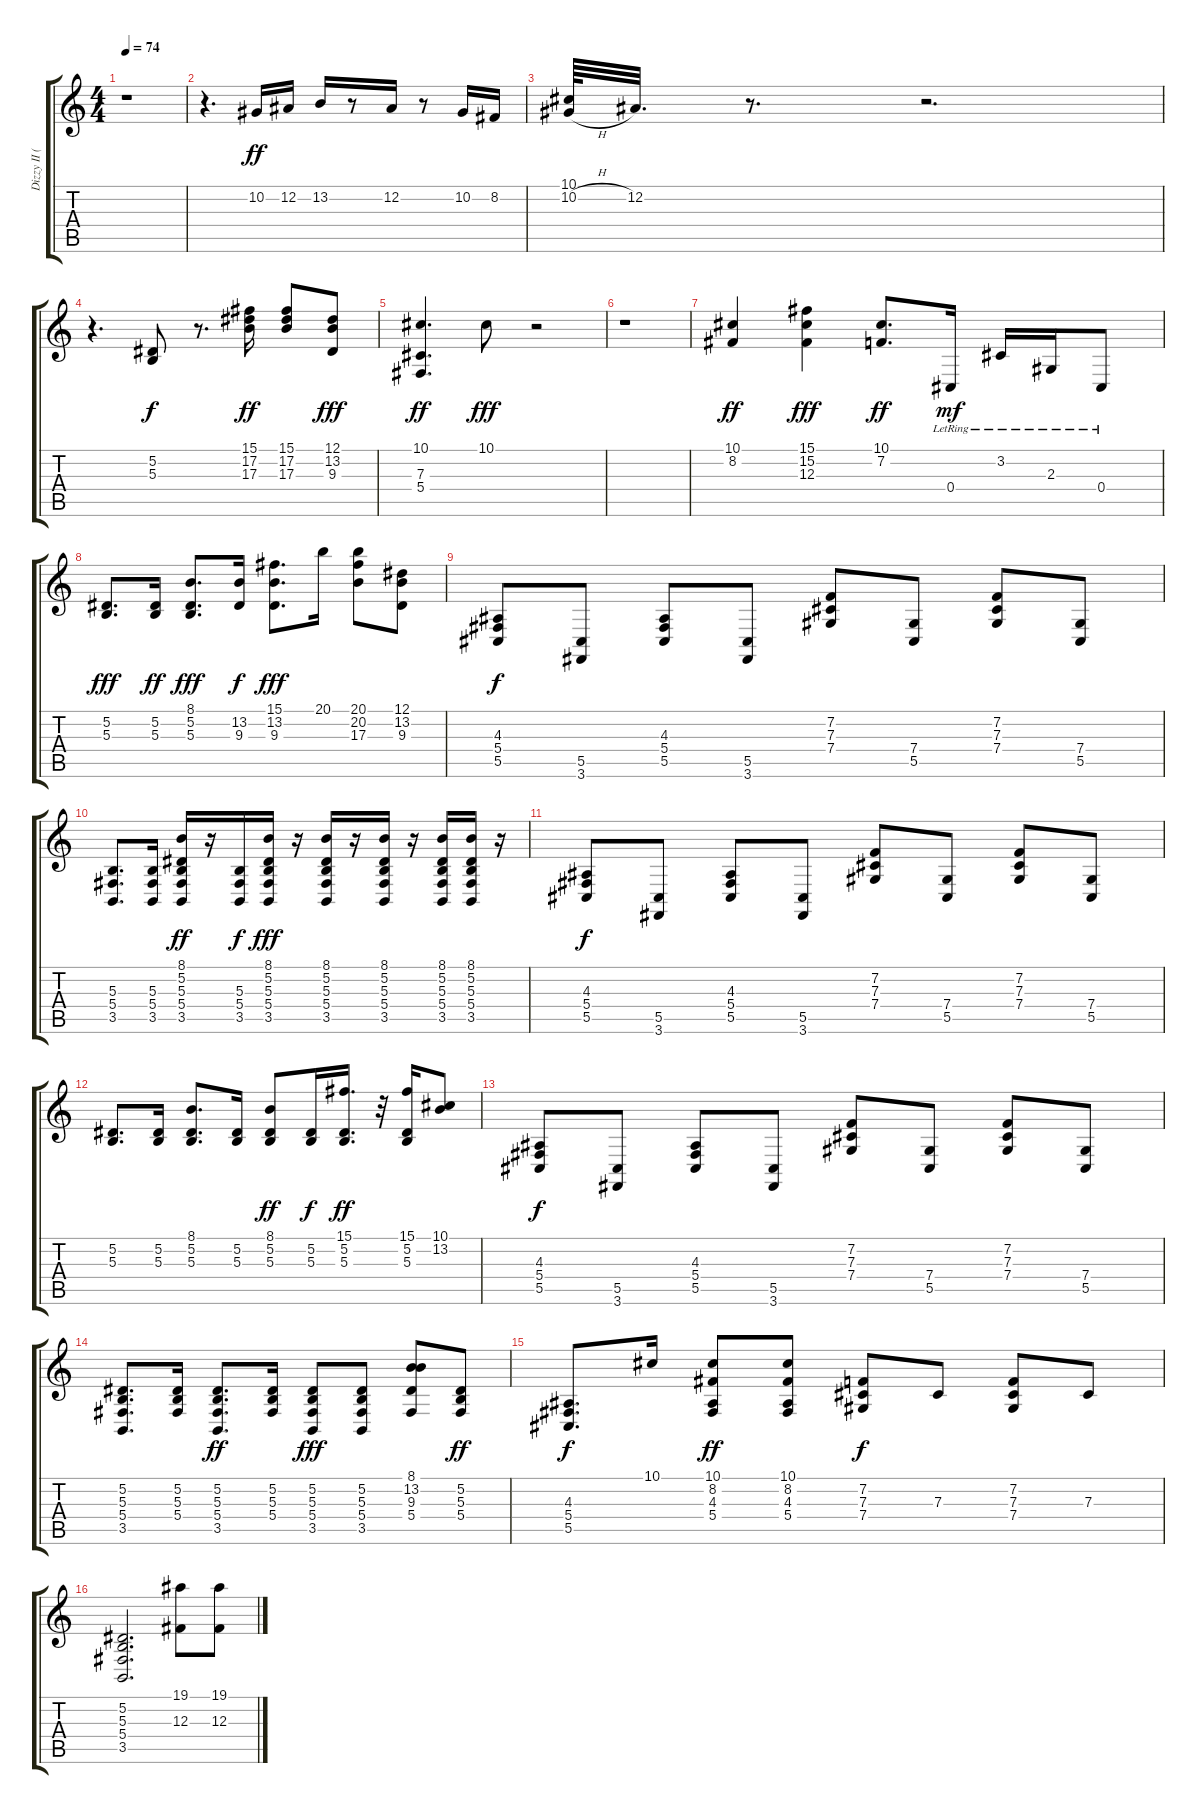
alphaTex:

\track ("Dizzy II (Piano)" "Dizzy II (") {instrument acousticgrandpiano}
\staff {score tabs}
\tuning (Eb4 Bb3 Gb3 Db3 Ab2 Eb2) {hide}
\ts (4 4)
\tempo 74
\clef g2
\ks c
r.1{dy f} |
r.4{d} 10.2.16{dy ff} 12.2.16 13.2.16 r.8 12.2.16 r.8 10.2.16 8.2.16 |
(10.1 10.2{h}).64 12.2.32{d} r.8{d} r.2{d} |
r.4{d} (5.2 5.3).8{dy f} r.8{d} (15.1 17.2 17.3).16{dy ff} (15.1 17.2 17.3).8 (12.1 13.2 9.3).8{dy fff} |
(10.1 7.3 5.4).4{d dy ff} 10.1.8{dy fff} r.2 |
r.1 |
(10.1 8.2).4{dy ff} (15.1 15.2 12.3).4{dy fff} (10.1 7.2).8{d dy ff} 0.4{lr}.16{dy mf} 3.2{lr}.16 2.3{lr}.16 0.4{lr}.8 |
(5.2 5.3).8{d dy fff} (5.2 5.3).16{dy ff} (8.1 5.2 5.3).8{d dy fff} (13.2 9.3).16{dy f} (15.1 13.2 9.3).8{d dy fff} 20.1.16 (20.1 20.2 17.3).8 (12.1 13.2 9.3).8 |
(4.3 5.4 5.5).8{dy f} (5.5 3.6).8 (4.3 5.4 5.5).8 (5.5 3.6).8 (7.2 7.3 7.4).8 (7.4 5.5).8 (7.2 7.3 7.4).8 (7.4 5.5).8 |
(5.3 5.4 3.5).8{d} (5.3 5.4 3.5).16 (8.1 5.2 5.3 5.4 3.5).16{dy ff} r.16 (5.3 5.4 3.5).16{dy f} (8.1 5.2 5.3 5.4 3.5).16{dy fff} r.16 (8.1 5.2 5.3 5.4 3.5).16 r.16 (8.1 5.2 5.3 5.4 3.5).16 r.16 (8.1 5.2 5.3 5.4 3.5).16 (8.1 5.2 5.3 5.4 3.5).16 r.16 |
(4.3 5.4 5.5).8{dy f} (5.5 3.6).8 (4.3 5.4 5.5).8 (5.5 3.6).8 (7.2 7.3 7.4).8 (7.4 5.5).8 (7.2 7.3 7.4).8 (7.4 5.5).8 |
(5.2 5.3).8{d} (5.2 5.3).16 (8.1 5.2 5.3).8{d} (5.2 5.3).16 (8.1 5.2 5.3).8{dy ff} (5.2 5.3).16{dy f} (15.1 5.2 5.3).16{d dy ff} r.32 (15.1 5.2 5.3).16 (10.1 13.2).8 |
(4.3 5.4 5.5).8{dy f} (5.5 3.6).8 (4.3 5.4 5.5).8 (5.5 3.6).8 (7.2 7.3 7.4).8 (7.4 5.5).8 (7.2 7.3 7.4).8 (7.4 5.5).8 |
(5.2 5.3 5.4 3.5).8{d} (5.2 5.3 5.4).16 (5.2 5.3 5.4 3.5).8{d dy ff} (5.2 5.3 5.4).16 (5.2 5.3 5.4 3.5).8{dy fff} (5.2 5.3 5.4 3.5).8 (8.1 13.2 9.3 5.4).8 (5.2 5.3 5.4).8{dy ff} |
(4.3 5.4 5.5).8{d dy f} 10.1.16 (10.1 8.2 4.3 5.4).8{dy ff} (10.1 8.2 4.3 5.4).8 (7.2 7.3 7.4).8{dy f} 7.3.8 (7.2 7.3 7.4).8 7.3.8 |
(5.2 5.3 5.4 3.5).2{d} (19.1 12.3).8 (19.1 12.3).8
